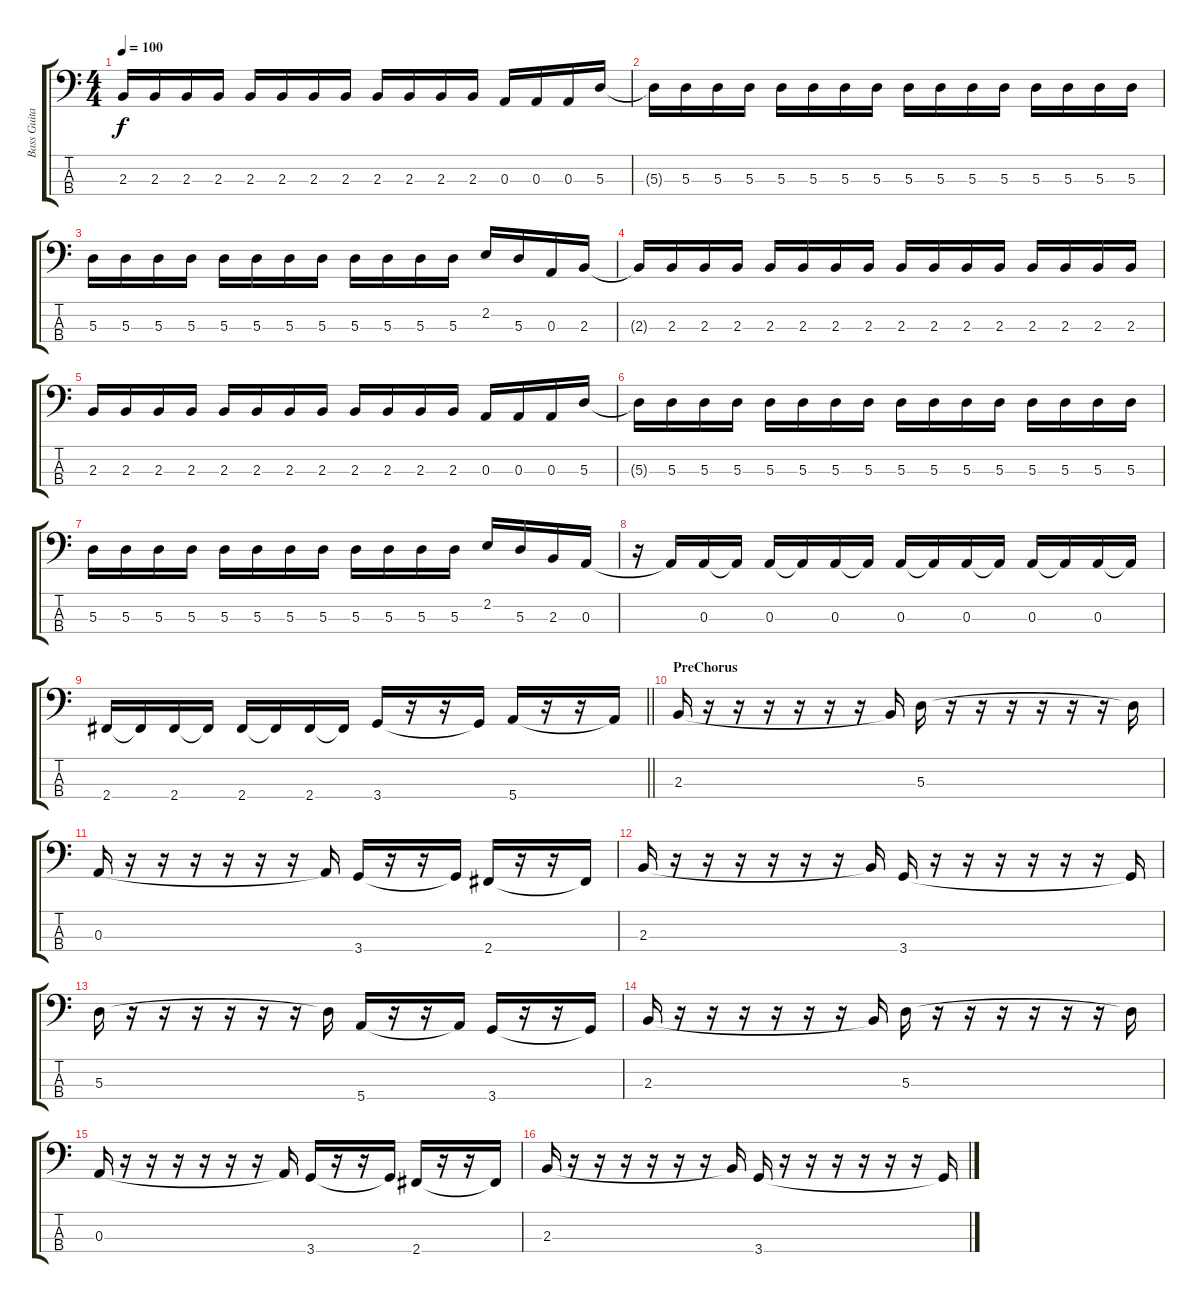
\track ("Bass Guitar" "Bass Guita") {instrument electricbassfinger}
\staff {score tabs}
\tuning (G2 D2 A1 E1) {hide}
\ts (4 4)
\tempo 100
\clef f4
\ks c
2.3.16{dy f} 2.3.16 2.3.16 2.3.16 2.3.16 2.3.16 2.3.16 2.3.16 2.3.16 2.3.16 2.3.16 2.3.16 0.3.16 0.3.16 0.3.16 5.3.16 |
5.3{t}.16 5.3.16 5.3.16 5.3.16 5.3.16 5.3.16 5.3.16 5.3.16 5.3.16 5.3.16 5.3.16 5.3.16 5.3.16 5.3.16 5.3.16 5.3.16 |
5.3.16 5.3.16 5.3.16 5.3.16 5.3.16 5.3.16 5.3.16 5.3.16 5.3.16 5.3.16 5.3.16 5.3.16 2.2.16 5.3.16 0.3.16 2.3.16 |
2.3{t}.16 2.3.16 2.3.16 2.3.16 2.3.16 2.3.16 2.3.16 2.3.16 2.3.16 2.3.16 2.3.16 2.3.16 2.3.16 2.3.16 2.3.16 2.3.16 |
2.3.16 2.3.16 2.3.16 2.3.16 2.3.16 2.3.16 2.3.16 2.3.16 2.3.16 2.3.16 2.3.16 2.3.16 0.3.16 0.3.16 0.3.16 5.3.16 |
5.3{t}.16 5.3.16 5.3.16 5.3.16 5.3.16 5.3.16 5.3.16 5.3.16 5.3.16 5.3.16 5.3.16 5.3.16 5.3.16 5.3.16 5.3.16 5.3.16 |
5.3.16 5.3.16 5.3.16 5.3.16 5.3.16 5.3.16 5.3.16 5.3.16 5.3.16 5.3.16 5.3.16 5.3.16 2.2.16 5.3.16 2.3.16 0.3.16 |
r.16 0.3{t}.16 0.3.16 0.3{t}.16 0.3.16 0.3{t}.16 0.3.16 0.3{t}.16 0.3.16 0.3{t}.16 0.3.16 0.3{t}.16 0.3.16 0.3{t}.16 0.3.16 0.3{t}.16 |
\barLineRight lightlight
2.4.16 2.4{t}.16 2.4.16 2.4{t}.16 2.4.16 2.4{t}.16 2.4.16 2.4{t}.16 3.4.16 r.16 r.16 3.4{t}.16 5.4.16 r.16 r.16 5.4{t}.16 |
\section ("" "PreChorus")
2.3.16 r.16 r.16 r.16 r.16 r.16 r.16 2.3{t}.16 5.3.16 r.16 r.16 r.16 r.16 r.16 r.16 5.3{t}.16 |
0.3.16 r.16 r.16 r.16 r.16 r.16 r.16 0.3{t}.16 3.4.16 r.16 r.16 3.4{t}.16 2.4.16 r.16 r.16 2.4{t}.16 |
2.3.16 r.16 r.16 r.16 r.16 r.16 r.16 2.3{t}.16 3.4.16 r.16 r.16 r.16 r.16 r.16 r.16 3.4{t}.16 |
5.3.16 r.16 r.16 r.16 r.16 r.16 r.16 5.3{t}.16 5.4.16 r.16 r.16 5.4{t}.16 3.4.16 r.16 r.16 3.4{t}.16 |
2.3.16 r.16 r.16 r.16 r.16 r.16 r.16 2.3{t}.16 5.3.16 r.16 r.16 r.16 r.16 r.16 r.16 5.3{t}.16 |
0.3.16 r.16 r.16 r.16 r.16 r.16 r.16 0.3{t}.16 3.4.16 r.16 r.16 3.4{t}.16 2.4.16 r.16 r.16 2.4{t}.16 |
2.3.16 r.16 r.16 r.16 r.16 r.16 r.16 2.3{t}.16 3.4.16 r.16 r.16 r.16 r.16 r.16 r.16 3.4{t}.16
